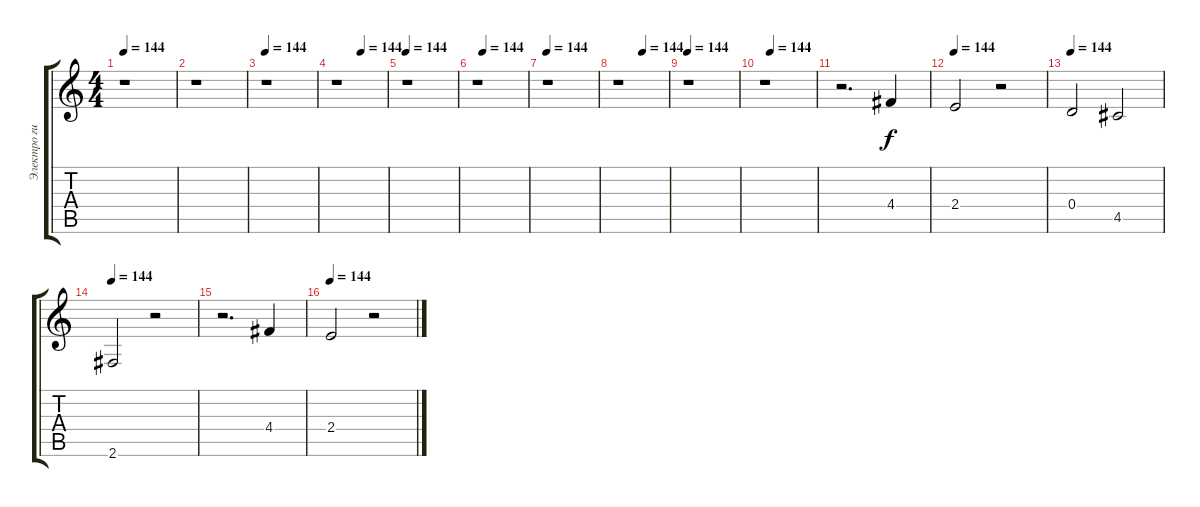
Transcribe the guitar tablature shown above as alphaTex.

\track ("Электро гитара" "Электро ги") {instrument electricguitarmuted}
\staff {score tabs}
\tuning (E4 B3 G3 D3 A2 E2) {hide}
\ts (4 4)
\tempo 144
\clef g2
\ks c
r.1{dy f} |
r.1 |
\tempo 144
r.1 |
\tempo (144 0.5)
r.1 |
\tempo 144
r.1 |
\tempo (144 0.125)
r.1 |
\tempo 144
r.1 |
\tempo (144 0.5)
r.1 |
\tempo 144
r.1 |
\tempo (144 0.125)
r.1 |
r.2{d} 4.4.4 |
\tempo 144
2.4.2 r.2 |
\tempo 144
0.4.2 4.5.2 |
\tempo 144
2.6.2 r.2 |
r.2{d} 4.4.4 |
\tempo 144
2.4.2 r.2
